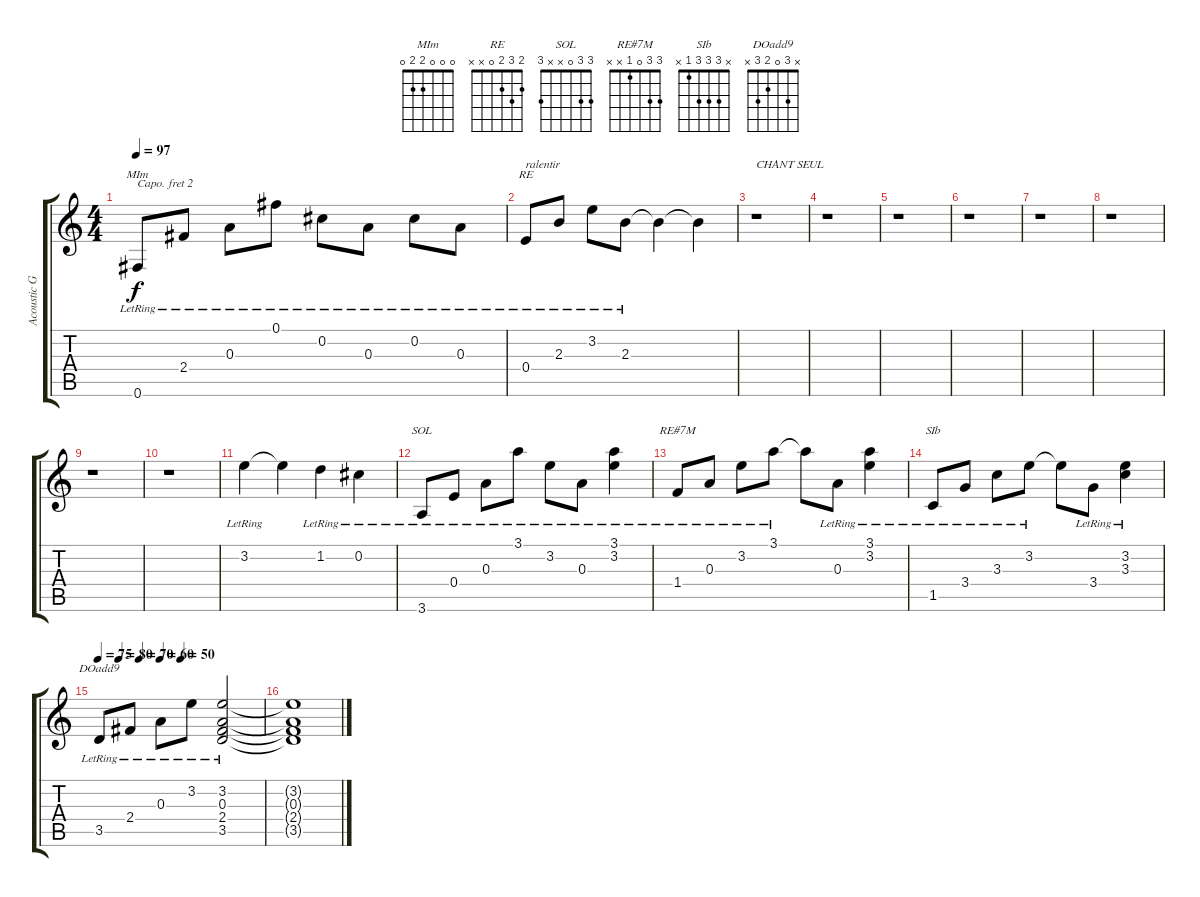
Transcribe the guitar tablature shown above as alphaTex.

\track ("Acoustic Guitar" "Acoustic G") {instrument acousticguitarnylon}
\staff {score tabs}
\capo 2
\tuning (E4 B3 G3 D3 A2 E2) {hide}
\chord ("MIm" 0 0 0 2 2 0)
\chord ("RE" 2 3 2 0 x x)
\chord ("SOL" 3 3 0 x x 3)
\chord ("RE#7M" 3 3 0 1 x x)
\chord ("SIb" x 3 3 3 1 x)
\chord ("DOadd9" x 3 0 2 3 x)
\ts (4 4)
\tempo 97
\clef g2
\ks c
0.6{lr}.8{ch "MIm" dy f} 2.4{lr}.8 0.3{lr}.8 0.1{lr}.8 0.2{lr}.8 0.3{lr}.8 0.2{lr}.8 0.3{lr}.8 |
0.4{lr}.8{ch "RE" txt "ralentir"} 2.3{lr}.8 3.2{lr}.8 2.3{lr}.8 2.3{t}.4 2.3{t}.4 |
r.1{txt "CHANT SEUL"} |
r.1 |
r.1 |
r.1 |
r.1 |
r.1 |
r.1 |
r.1 |
3.2{lr}.4 3.2{t}.4 1.2{lr}.4 0.2{lr}.4 |
3.6{lr}.8{ch "SOL"} 0.4{lr}.8 0.3{lr}.8 3.1{lr}.8 3.2{lr}.8 0.3{lr}.8 (3.1{lr} 3.2{lr}).4 |
1.4{lr}.8{ch "RE#7M"} 0.3{lr}.8 3.2{lr}.8 3.1{lr}.8 3.1{t}.8 0.3{lr}.8 (3.1{lr} 3.2{lr}).4 |
1.5{lr}.8{ch "SIb"} 3.4{lr}.8 3.3{lr}.8 3.2{lr}.8 3.2{t}.8 3.4{lr}.8 (3.2{lr} 3.3{lr}).4 |
\tempo 75
\tempo (80 0.125)
\tempo (70 0.25)
\tempo (60 0.375)
\tempo (50 0.5)
3.5{lr}.8{ch "DOadd9" volume 10} 2.4{lr}.8{volume 9} 0.3{lr}.8{volume 8} 3.2{lr}.8{volume 7} (3.2{lr} 0.3{lr} 2.4{lr} 3.5{lr}).2{volume 6} |
(3.2{t} 0.3{t} 2.4{t} 3.5{t}).1{volume 5}
